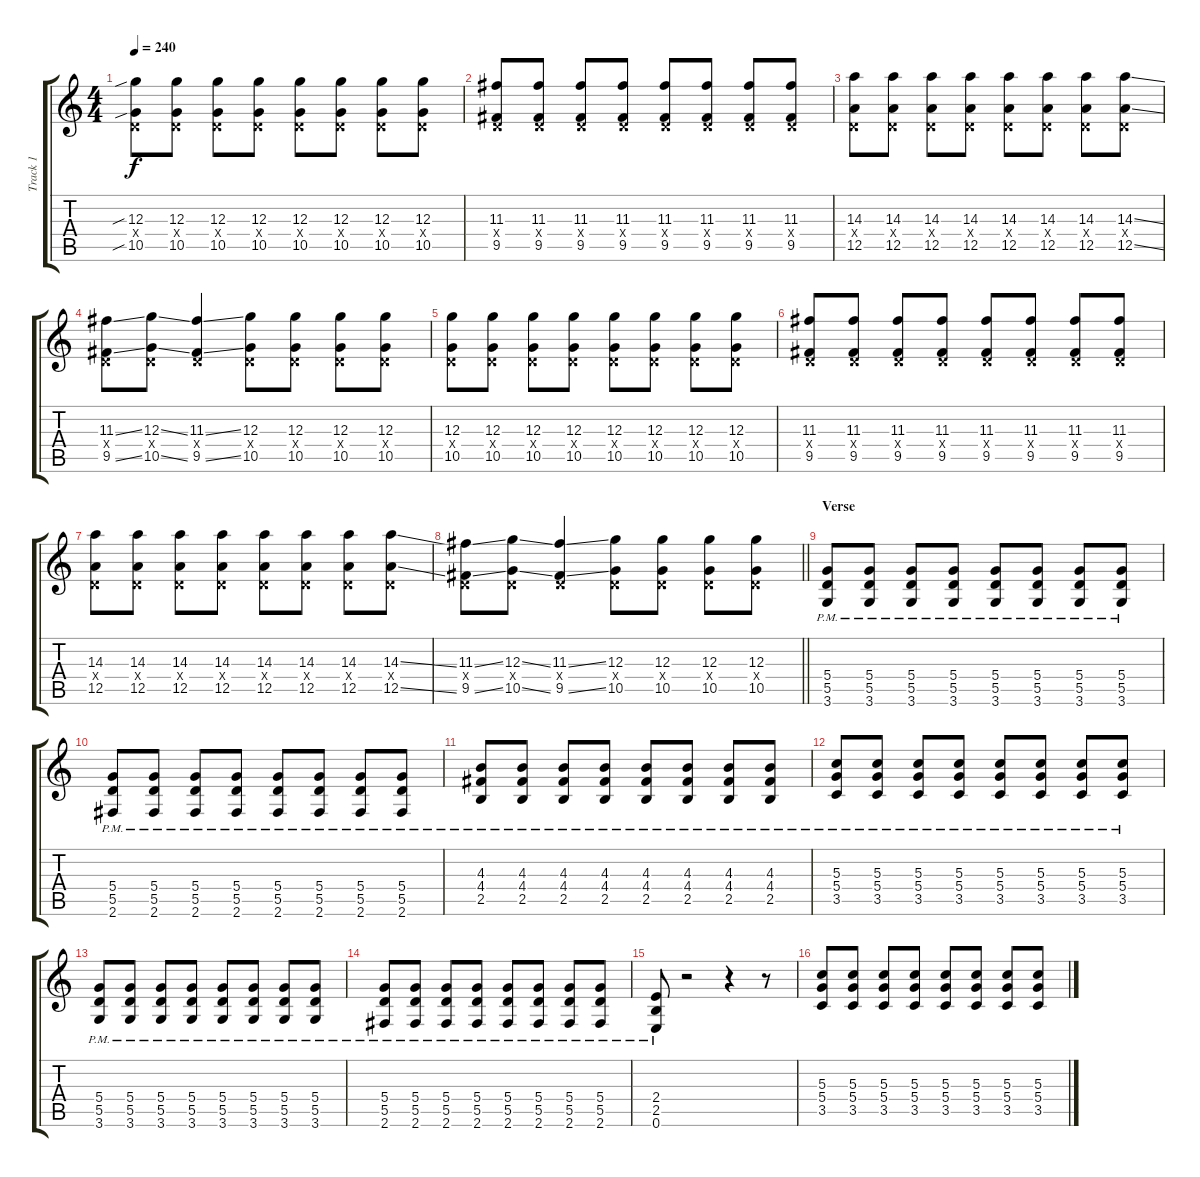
\track ("Track 1" "Track 1") {instrument distortionguitar}
\staff {score tabs}
\tuning (E4 B3 G3 D3 A2 E2) {hide}
\ts (4 4)
\tempo 240
\clef g2
\ks c
(12.3{sib} 0.4{x} 10.5{sib}).8{dy f} (12.3 0.4{x} 10.5).8 (12.3 0.4{x} 10.5).8 (12.3 0.4{x} 10.5).8 (12.3 0.4{x} 10.5).8 (12.3 0.4{x} 10.5).8 (12.3 0.4{x} 10.5).8 (12.3 0.4{x} 10.5).8 |
(11.3 0.4{x} 9.5).8 (11.3 0.4{x} 9.5).8 (11.3 0.4{x} 9.5).8 (11.3 0.4{x} 9.5).8 (11.3 0.4{x} 9.5).8 (11.3 0.4{x} 9.5).8 (11.3 0.4{x} 9.5).8 (11.3 0.4{x} 9.5).8 |
(14.3 0.4{x} 12.5).8 (14.3 0.4{x} 12.5).8 (14.3 0.4{x} 12.5).8 (14.3 0.4{x} 12.5).8 (14.3 0.4{x} 12.5).8 (14.3 0.4{x} 12.5).8 (14.3 0.4{x} 12.5).8 (14.3{ss} 0.4{x} 12.5{ss}).8 |
(11.3{ss} 0.4{x} 9.5{ss}).8 (12.3{ss} 0.4{x} 10.5{ss}).8 (11.3{ss} 0.4{x} 9.5{ss}).4 (12.3 0.4{x} 10.5).8 (12.3 0.4{x} 10.5).8 (12.3 0.4{x} 10.5).8 (12.3 0.4{x} 10.5).8 |
(12.3 0.4{x} 10.5).8 (12.3 0.4{x} 10.5).8 (12.3 0.4{x} 10.5).8 (12.3 0.4{x} 10.5).8 (12.3 0.4{x} 10.5).8 (12.3 0.4{x} 10.5).8 (12.3 0.4{x} 10.5).8 (12.3 0.4{x} 10.5).8 |
(11.3 0.4{x} 9.5).8 (11.3 0.4{x} 9.5).8 (11.3 0.4{x} 9.5).8 (11.3 0.4{x} 9.5).8 (11.3 0.4{x} 9.5).8 (11.3 0.4{x} 9.5).8 (11.3 0.4{x} 9.5).8 (11.3 0.4{x} 9.5).8 |
(14.3 0.4{x} 12.5).8 (14.3 0.4{x} 12.5).8 (14.3 0.4{x} 12.5).8 (14.3 0.4{x} 12.5).8 (14.3 0.4{x} 12.5).8 (14.3 0.4{x} 12.5).8 (14.3 0.4{x} 12.5).8 (14.3{ss} 0.4{x} 12.5{ss}).8 |
\barLineRight lightlight
(11.3{ss} 0.4{x} 9.5{ss}).8 (12.3{ss} 0.4{x} 10.5{ss}).8 (11.3{ss} 0.4{x} 9.5{ss}).4 (12.3 0.4{x} 10.5).8 (12.3 0.4{x} 10.5).8 (12.3 0.4{x} 10.5).8 (12.3 0.4{x} 10.5).8 |
\section ("" "Verse")
(5.4{pm} 5.5{pm} 3.6{pm}).8 (5.4{pm} 5.5{pm} 3.6{pm}).8 (5.4{pm} 5.5{pm} 3.6{pm}).8 (5.4{pm} 5.5{pm} 3.6{pm}).8 (5.4{pm} 5.5{pm} 3.6{pm}).8 (5.4{pm} 5.5{pm} 3.6{pm}).8 (5.4{pm} 5.5{pm} 3.6{pm}).8 (5.4{pm} 5.5{pm} 3.6{pm}).8 |
(5.4{pm} 5.5{pm} 2.6{pm}).8 (5.4{pm} 5.5{pm} 2.6{pm}).8 (5.4{pm} 5.5{pm} 2.6{pm}).8 (5.4{pm} 5.5{pm} 2.6{pm}).8 (5.4{pm} 5.5{pm} 2.6{pm}).8 (5.4{pm} 5.5{pm} 2.6{pm}).8 (5.4{pm} 5.5{pm} 2.6{pm}).8 (5.4{pm} 5.5{pm} 2.6{pm}).8 |
(4.3{pm} 4.4{pm} 2.5{pm}).8 (4.3{pm} 4.4{pm} 2.5{pm}).8 (4.3{pm} 4.4{pm} 2.5{pm}).8 (4.3{pm} 4.4{pm} 2.5{pm}).8 (4.3{pm} 4.4{pm} 2.5{pm}).8 (4.3{pm} 4.4{pm} 2.5{pm}).8 (4.3{pm} 4.4{pm} 2.5{pm}).8 (4.3{pm} 4.4{pm} 2.5{pm}).8 |
(5.3{pm} 5.4{pm} 3.5{pm}).8 (5.3{pm} 5.4{pm} 3.5{pm}).8 (5.3{pm} 5.4{pm} 3.5{pm}).8 (5.3{pm} 5.4{pm} 3.5{pm}).8 (5.3{pm} 5.4{pm} 3.5{pm}).8 (5.3{pm} 5.4{pm} 3.5{pm}).8 (5.3{pm} 5.4{pm} 3.5{pm}).8 (5.3{pm} 5.4{pm} 3.5{pm}).8 |
(5.4{pm} 5.5{pm} 3.6{pm}).8 (5.4{pm} 5.5{pm} 3.6{pm}).8 (5.4{pm} 5.5{pm} 3.6{pm}).8 (5.4{pm} 5.5{pm} 3.6{pm}).8 (5.4{pm} 5.5{pm} 3.6{pm}).8 (5.4{pm} 5.5{pm} 3.6{pm}).8 (5.4{pm} 5.5{pm} 3.6{pm}).8 (5.4{pm} 5.5{pm} 3.6{pm}).8 |
(5.4{pm} 5.5{pm} 2.6{pm}).8 (5.4{pm} 5.5{pm} 2.6{pm}).8 (5.4{pm} 5.5{pm} 2.6{pm}).8 (5.4{pm} 5.5{pm} 2.6{pm}).8 (5.4{pm} 5.5{pm} 2.6{pm}).8 (5.4{pm} 5.5{pm} 2.6{pm}).8 (5.4{pm} 5.5{pm} 2.6{pm}).8 (5.4{pm} 5.5{pm} 2.6{pm}).8 |
(2.4{pm} 2.5{pm} 0.6{pm}).8 r.2 r.4 r.8 |
(5.3 5.4 3.5).8 (5.3 5.4 3.5).8 (5.3 5.4 3.5).8 (5.3 5.4 3.5).8 (5.3 5.4 3.5).8 (5.3 5.4 3.5).8 (5.3 5.4 3.5).8 (5.3 5.4 3.5).8
